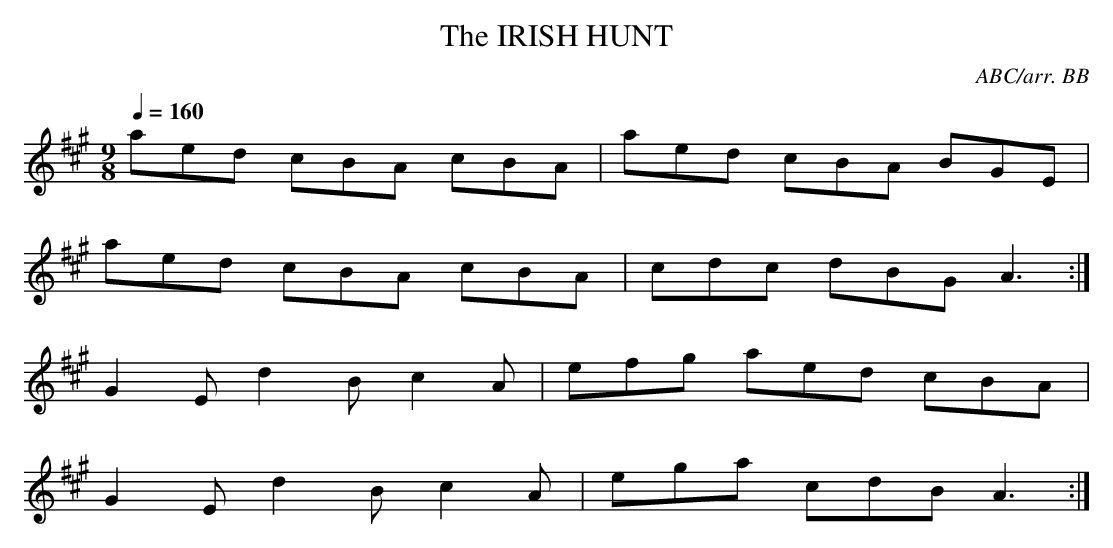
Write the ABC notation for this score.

X:1
T:IRISH HUNT, The
C:ABC/arr. BB
M:9/8
Q:1/4=160
K:A
aed cBA cBA|aed cBA BGE|
aed cBA cBA|cdc dBG A3 :|
G2E d2B c2A|efg aed cBA|
G2E d2B c2A|ega cdB A3 :|
